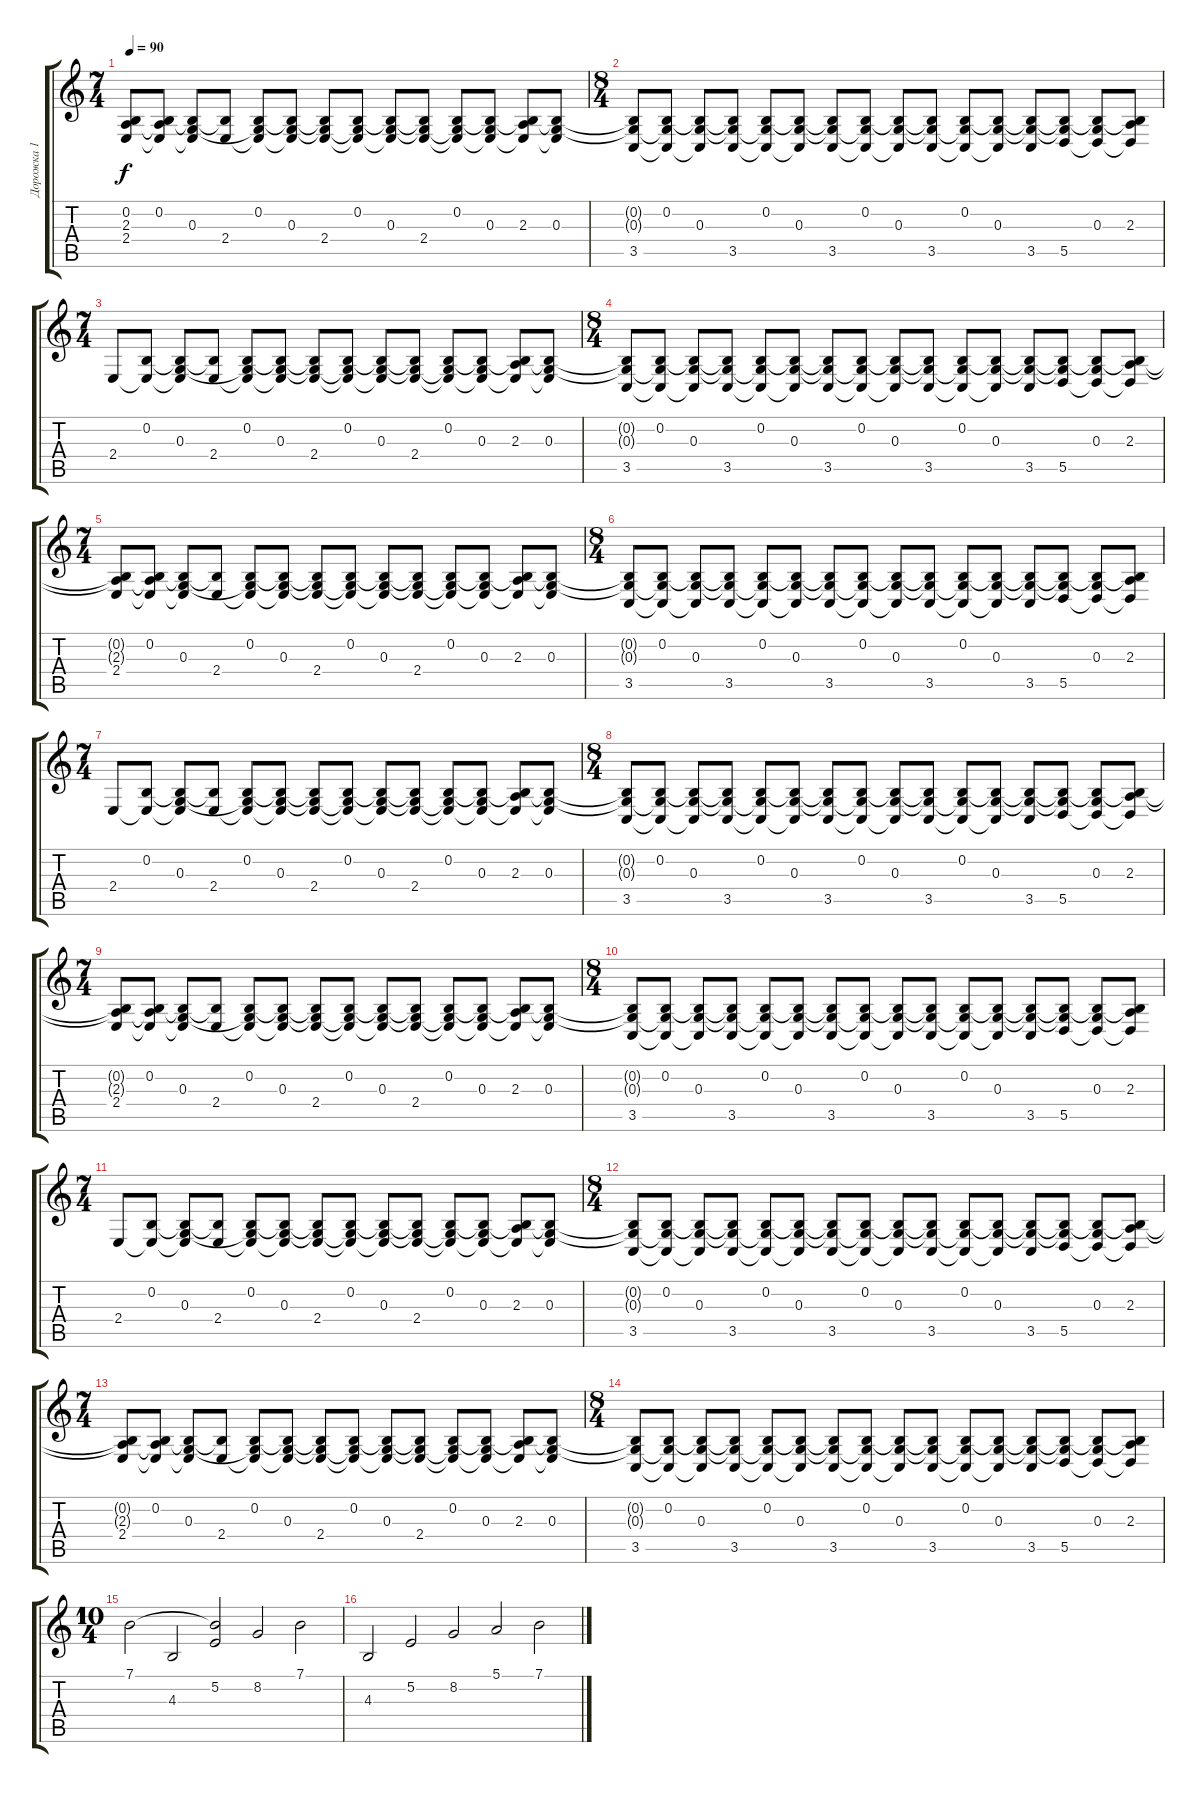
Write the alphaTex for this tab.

\track ("Дорожка 1" "Дорожка 1") {instrument brightacousticpiano}
\staff {score tabs}
\tuning (E4 B3 G3 D3 A2 E2) {hide}
\ts (7 4)
\tempo 90
\clef g2
\ks c
(0.2{t} 2.3{t} 2.4).8{dy f} (0.2 2.3{t} 2.4{t}).8 (0.2{t} 0.3 2.4{t}).8 (0.2{t} 2.4).8 (0.2 0.3{t} 2.4{t}).8 (0.2{t} 0.3 2.4{t}).8 (0.2{t} 0.3{t} 2.4).8 (0.2 0.3{t} 2.4{t}).8 (0.2{t} 0.3 2.4{t}).8 (0.2{t} 0.3{t} 2.4).8 (0.2 0.3{t} 2.4{t}).8 (0.2{t} 0.3 2.4{t}).8 (0.2{t} 2.3 2.4{t}).8 (0.2{t} 0.3 2.4{t}).8 |
\ts (8 4)
(0.2{t} 0.3{t} 3.5).8 (0.2 0.3{t} 3.5{t}).8 (0.2{t} 0.3 3.5{t}).8 (0.2{t} 0.3{t} 3.5).8 (0.2 0.3{t} 3.5{t}).8 (0.2{t} 0.3 3.5{t}).8 (0.2{t} 0.3{t} 3.5).8 (0.2 0.3{t} 3.5{t}).8 (0.2{t} 0.3 3.5{t}).8 (0.2{t} 0.3{t} 3.5).8 (0.2 0.3{t} 3.5{t}).8 (0.2{t} 0.3 3.5{t}).8 (0.2{t} 0.3{t} 3.5).8 (0.2{t} 0.3{t} 5.5).8 (0.2{t} 0.3 5.5{t}).8 (0.2{t} 2.3 5.5{t}).8 |
\ts (7 4)
2.4.8 (0.2 2.4{t}).8 (0.2{t} 0.3 2.4{t}).8 (0.2{t} 2.4).8 (0.2 0.3{t} 2.4{t}).8 (0.2{t} 0.3 2.4{t}).8 (0.2{t} 0.3{t} 2.4).8 (0.2 0.3{t} 2.4{t}).8 (0.2{t} 0.3 2.4{t}).8 (0.2{t} 0.3{t} 2.4).8 (0.2 0.3{t} 2.4{t}).8 (0.2{t} 0.3 2.4{t}).8 (0.2{t} 2.3 2.4{t}).8 (0.2{t} 0.3 2.4{t}).8 |
\ts (8 4)
(0.2{t} 0.3{t} 3.5).8 (0.2 0.3{t} 3.5{t}).8 (0.2{t} 0.3 3.5{t}).8 (0.2{t} 0.3{t} 3.5).8 (0.2 0.3{t} 3.5{t}).8 (0.2{t} 0.3 3.5{t}).8 (0.2{t} 0.3{t} 3.5).8 (0.2 0.3{t} 3.5{t}).8 (0.2{t} 0.3 3.5{t}).8 (0.2{t} 0.3{t} 3.5).8 (0.2 0.3{t} 3.5{t}).8 (0.2{t} 0.3 3.5{t}).8 (0.2{t} 0.3{t} 3.5).8 (0.2{t} 0.3{t} 5.5).8 (0.2{t} 0.3 5.5{t}).8 (0.2{t} 2.3 5.5{t}).8 |
\ts (7 4)
(0.2{t} 2.3{t} 2.4).8 (0.2 2.3{t} 2.4{t}).8 (0.2{t} 0.3 2.4{t}).8 (0.2{t} 2.4).8 (0.2 0.3{t} 2.4{t}).8 (0.2{t} 0.3 2.4{t}).8 (0.2{t} 0.3{t} 2.4).8 (0.2 0.3{t} 2.4{t}).8 (0.2{t} 0.3 2.4{t}).8 (0.2{t} 0.3{t} 2.4).8 (0.2 0.3{t} 2.4{t}).8 (0.2{t} 0.3 2.4{t}).8 (0.2{t} 2.3 2.4{t}).8 (0.2{t} 0.3 2.4{t}).8 |
\ts (8 4)
(0.2{t} 0.3{t} 3.5).8 (0.2 0.3{t} 3.5{t}).8 (0.2{t} 0.3 3.5{t}).8 (0.2{t} 0.3{t} 3.5).8 (0.2 0.3{t} 3.5{t}).8 (0.2{t} 0.3 3.5{t}).8 (0.2{t} 0.3{t} 3.5).8 (0.2 0.3{t} 3.5{t}).8 (0.2{t} 0.3 3.5{t}).8 (0.2{t} 0.3{t} 3.5).8 (0.2 0.3{t} 3.5{t}).8 (0.2{t} 0.3 3.5{t}).8 (0.2{t} 0.3{t} 3.5).8 (0.2{t} 0.3{t} 5.5).8 (0.2{t} 0.3 5.5{t}).8 (0.2{t} 2.3 5.5{t}).8 |
\ts (7 4)
2.4.8 (0.2 2.4{t}).8 (0.2{t} 0.3 2.4{t}).8 (0.2{t} 2.4).8 (0.2 0.3{t} 2.4{t}).8 (0.2{t} 0.3 2.4{t}).8 (0.2{t} 0.3{t} 2.4).8 (0.2 0.3{t} 2.4{t}).8 (0.2{t} 0.3 2.4{t}).8 (0.2{t} 0.3{t} 2.4).8 (0.2 0.3{t} 2.4{t}).8 (0.2{t} 0.3 2.4{t}).8 (0.2{t} 2.3 2.4{t}).8 (0.2{t} 0.3 2.4{t}).8 |
\ts (8 4)
(0.2{t} 0.3{t} 3.5).8 (0.2 0.3{t} 3.5{t}).8 (0.2{t} 0.3 3.5{t}).8 (0.2{t} 0.3{t} 3.5).8 (0.2 0.3{t} 3.5{t}).8 (0.2{t} 0.3 3.5{t}).8 (0.2{t} 0.3{t} 3.5).8 (0.2 0.3{t} 3.5{t}).8 (0.2{t} 0.3 3.5{t}).8 (0.2{t} 0.3{t} 3.5).8 (0.2 0.3{t} 3.5{t}).8 (0.2{t} 0.3 3.5{t}).8 (0.2{t} 0.3{t} 3.5).8 (0.2{t} 0.3{t} 5.5).8 (0.2{t} 0.3 5.5{t}).8 (0.2{t} 2.3 5.5{t}).8 |
\ts (7 4)
(0.2{t} 2.3{t} 2.4).8 (0.2 2.3{t} 2.4{t}).8 (0.2{t} 0.3 2.4{t}).8 (0.2{t} 2.4).8 (0.2 0.3{t} 2.4{t}).8 (0.2{t} 0.3 2.4{t}).8 (0.2{t} 0.3{t} 2.4).8 (0.2 0.3{t} 2.4{t}).8 (0.2{t} 0.3 2.4{t}).8 (0.2{t} 0.3{t} 2.4).8 (0.2 0.3{t} 2.4{t}).8 (0.2{t} 0.3 2.4{t}).8 (0.2{t} 2.3 2.4{t}).8 (0.2{t} 0.3 2.4{t}).8 |
\ts (8 4)
(0.2{t} 0.3{t} 3.5).8 (0.2 0.3{t} 3.5{t}).8 (0.2{t} 0.3 3.5{t}).8 (0.2{t} 0.3{t} 3.5).8 (0.2 0.3{t} 3.5{t}).8 (0.2{t} 0.3 3.5{t}).8 (0.2{t} 0.3{t} 3.5).8 (0.2 0.3{t} 3.5{t}).8 (0.2{t} 0.3 3.5{t}).8 (0.2{t} 0.3{t} 3.5).8 (0.2 0.3{t} 3.5{t}).8 (0.2{t} 0.3 3.5{t}).8 (0.2{t} 0.3{t} 3.5).8 (0.2{t} 0.3{t} 5.5).8 (0.2{t} 0.3 5.5{t}).8 (0.2{t} 2.3 5.5{t}).8 |
\ts (7 4)
2.4.8 (0.2 2.4{t}).8 (0.2{t} 0.3 2.4{t}).8 (0.2{t} 2.4).8 (0.2 0.3{t} 2.4{t}).8 (0.2{t} 0.3 2.4{t}).8 (0.2{t} 0.3{t} 2.4).8 (0.2 0.3{t} 2.4{t}).8 (0.2{t} 0.3 2.4{t}).8 (0.2{t} 0.3{t} 2.4).8 (0.2 0.3{t} 2.4{t}).8 (0.2{t} 0.3 2.4{t}).8 (0.2{t} 2.3 2.4{t}).8 (0.2{t} 0.3 2.4{t}).8 |
\ts (8 4)
(0.2{t} 0.3{t} 3.5).8 (0.2 0.3{t} 3.5{t}).8 (0.2{t} 0.3 3.5{t}).8 (0.2{t} 0.3{t} 3.5).8 (0.2 0.3{t} 3.5{t}).8 (0.2{t} 0.3 3.5{t}).8 (0.2{t} 0.3{t} 3.5).8 (0.2 0.3{t} 3.5{t}).8 (0.2{t} 0.3 3.5{t}).8 (0.2{t} 0.3{t} 3.5).8 (0.2 0.3{t} 3.5{t}).8 (0.2{t} 0.3 3.5{t}).8 (0.2{t} 0.3{t} 3.5).8 (0.2{t} 0.3{t} 5.5).8 (0.2{t} 0.3 5.5{t}).8 (0.2{t} 2.3 5.5{t}).8 |
\ts (7 4)
(0.2{t} 2.3{t} 2.4).8 (0.2 2.3{t} 2.4{t}).8 (0.2{t} 0.3 2.4{t}).8 (0.2{t} 2.4).8 (0.2 0.3{t} 2.4{t}).8 (0.2{t} 0.3 2.4{t}).8 (0.2{t} 0.3{t} 2.4).8 (0.2 0.3{t} 2.4{t}).8 (0.2{t} 0.3 2.4{t}).8 (0.2{t} 0.3{t} 2.4).8 (0.2 0.3{t} 2.4{t}).8 (0.2{t} 0.3 2.4{t}).8 (0.2{t} 2.3 2.4{t}).8 (0.2{t} 0.3 2.4{t}).8 |
\ts (8 4)
(0.2{t} 0.3{t} 3.5).8 (0.2 0.3{t} 3.5{t}).8 (0.2{t} 0.3 3.5{t}).8 (0.2{t} 0.3{t} 3.5).8 (0.2 0.3{t} 3.5{t}).8 (0.2{t} 0.3 3.5{t}).8 (0.2{t} 0.3{t} 3.5).8 (0.2 0.3{t} 3.5{t}).8 (0.2{t} 0.3 3.5{t}).8 (0.2{t} 0.3{t} 3.5).8 (0.2 0.3{t} 3.5{t}).8 (0.2{t} 0.3 3.5{t}).8 (0.2{t} 0.3{t} 3.5).8 (0.2{t} 0.3{t} 5.5).8 (0.2{t} 0.3 5.5{t}).8 (0.2{t} 2.3 5.5{t}).8 |
\ts (10 4)
7.1.2 4.3.2 (7.1{t} 5.2).2 8.2.2 7.1.2 |
4.3.2 5.2.2 8.2.2 5.1.2 7.1.2
